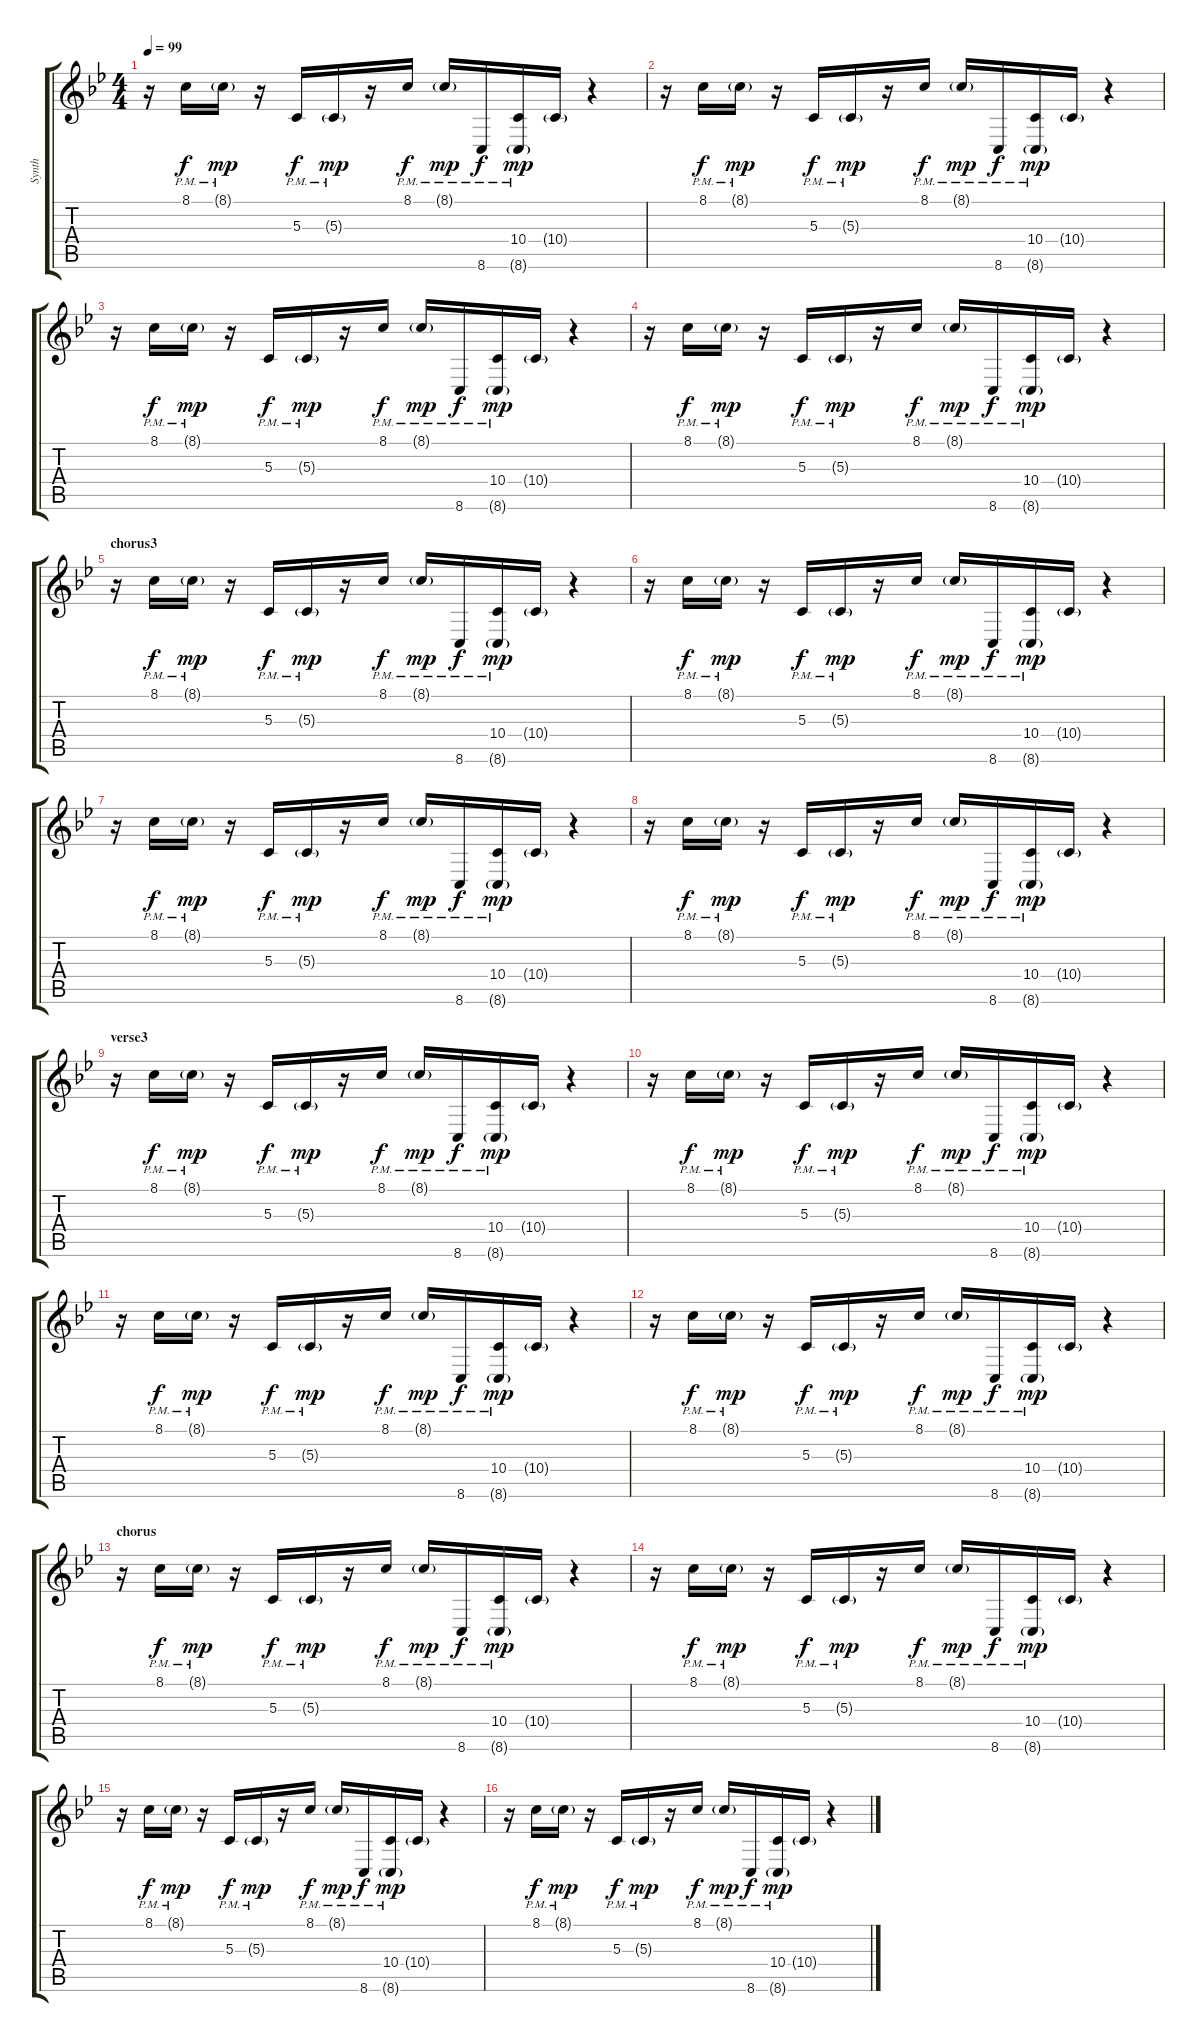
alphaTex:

\track ("Synth" "Synth") {instrument kalimba}
\staff {score tabs}
\tuning (E4 B3 G3 D3 A2 E2) {hide}
\ts (4 4)
\tempo 99
\clef g2
\ks bb
r.16{dy mp} 8.1{pm}.16{dy f} 8.1{g pm}.16{dy mp} r.16 5.3{pm}.16{dy f} 5.3{g pm}.16{dy mp} r.16 8.1{pm}.16{dy f} 8.1{g pm}.16{dy mp} 8.6{pm}.16{dy f} (10.4{pm} 8.6{g}).16{dy mp} 10.4{g}.16 r.4 |
r.16 8.1{pm}.16{dy f} 8.1{g pm}.16{dy mp} r.16 5.3{pm}.16{dy f} 5.3{g pm}.16{dy mp} r.16 8.1{pm}.16{dy f} 8.1{g pm}.16{dy mp} 8.6{pm}.16{dy f} (10.4{pm} 8.6{g}).16{dy mp} 10.4{g}.16 r.4 |
r.16 8.1{pm}.16{dy f} 8.1{g pm}.16{dy mp} r.16 5.3{pm}.16{dy f} 5.3{g pm}.16{dy mp} r.16 8.1{pm}.16{dy f} 8.1{g pm}.16{dy mp} 8.6{pm}.16{dy f} (10.4{pm} 8.6{g}).16{dy mp} 10.4{g}.16 r.4 |
r.16 8.1{pm}.16{dy f} 8.1{g pm}.16{dy mp} r.16 5.3{pm}.16{dy f} 5.3{g pm}.16{dy mp} r.16 8.1{pm}.16{dy f} 8.1{g pm}.16{dy mp} 8.6{pm}.16{dy f} (10.4{pm} 8.6{g}).16{dy mp} 10.4{g}.16 r.4 |
\section ("" "chorus3")
r.16 8.1{pm}.16{dy f} 8.1{g pm}.16{dy mp} r.16 5.3{pm}.16{dy f} 5.3{g pm}.16{dy mp} r.16 8.1{pm}.16{dy f} 8.1{g pm}.16{dy mp} 8.6{pm}.16{dy f} (10.4{pm} 8.6{g}).16{dy mp} 10.4{g}.16 r.4 |
r.16 8.1{pm}.16{dy f} 8.1{g pm}.16{dy mp} r.16 5.3{pm}.16{dy f} 5.3{g pm}.16{dy mp} r.16 8.1{pm}.16{dy f} 8.1{g pm}.16{dy mp} 8.6{pm}.16{dy f} (10.4{pm} 8.6{g}).16{dy mp} 10.4{g}.16 r.4 |
r.16 8.1{pm}.16{dy f} 8.1{g pm}.16{dy mp} r.16 5.3{pm}.16{dy f} 5.3{g pm}.16{dy mp} r.16 8.1{pm}.16{dy f} 8.1{g pm}.16{dy mp} 8.6{pm}.16{dy f} (10.4{pm} 8.6{g}).16{dy mp} 10.4{g}.16 r.4 |
r.16 8.1{pm}.16{dy f} 8.1{g pm}.16{dy mp} r.16 5.3{pm}.16{dy f} 5.3{g pm}.16{dy mp} r.16 8.1{pm}.16{dy f} 8.1{g pm}.16{dy mp} 8.6{pm}.16{dy f} (10.4{pm} 8.6{g}).16{dy mp} 10.4{g}.16 r.4 |
\section ("" "verse3")
r.16 8.1{pm}.16{dy f} 8.1{g pm}.16{dy mp} r.16 5.3{pm}.16{dy f} 5.3{g pm}.16{dy mp} r.16 8.1{pm}.16{dy f} 8.1{g pm}.16{dy mp} 8.6{pm}.16{dy f} (10.4{pm} 8.6{g}).16{dy mp} 10.4{g}.16 r.4 |
r.16 8.1{pm}.16{dy f} 8.1{g pm}.16{dy mp} r.16 5.3{pm}.16{dy f} 5.3{g pm}.16{dy mp} r.16 8.1{pm}.16{dy f} 8.1{g pm}.16{dy mp} 8.6{pm}.16{dy f} (10.4{pm} 8.6{g}).16{dy mp} 10.4{g}.16 r.4 |
r.16 8.1{pm}.16{dy f} 8.1{g pm}.16{dy mp} r.16 5.3{pm}.16{dy f} 5.3{g pm}.16{dy mp} r.16 8.1{pm}.16{dy f} 8.1{g pm}.16{dy mp} 8.6{pm}.16{dy f} (10.4{pm} 8.6{g}).16{dy mp} 10.4{g}.16 r.4 |
r.16 8.1{pm}.16{dy f} 8.1{g pm}.16{dy mp} r.16 5.3{pm}.16{dy f} 5.3{g pm}.16{dy mp} r.16 8.1{pm}.16{dy f} 8.1{g pm}.16{dy mp} 8.6{pm}.16{dy f} (10.4{pm} 8.6{g}).16{dy mp} 10.4{g}.16 r.4 |
\section ("" "chorus")
r.16 8.1{pm}.16{dy f} 8.1{g pm}.16{dy mp} r.16 5.3{pm}.16{dy f} 5.3{g pm}.16{dy mp} r.16 8.1{pm}.16{dy f} 8.1{g pm}.16{dy mp} 8.6{pm}.16{dy f} (10.4{pm} 8.6{g}).16{dy mp} 10.4{g}.16 r.4 |
r.16 8.1{pm}.16{dy f} 8.1{g pm}.16{dy mp} r.16 5.3{pm}.16{dy f} 5.3{g pm}.16{dy mp} r.16 8.1{pm}.16{dy f} 8.1{g pm}.16{dy mp} 8.6{pm}.16{dy f} (10.4{pm} 8.6{g}).16{dy mp} 10.4{g}.16 r.4 |
r.16 8.1{pm}.16{dy f} 8.1{g pm}.16{dy mp} r.16 5.3{pm}.16{dy f} 5.3{g pm}.16{dy mp} r.16 8.1{pm}.16{dy f} 8.1{g pm}.16{dy mp} 8.6{pm}.16{dy f} (10.4{pm} 8.6{g}).16{dy mp} 10.4{g}.16 r.4 |
r.16 8.1{pm}.16{dy f} 8.1{g pm}.16{dy mp} r.16 5.3{pm}.16{dy f} 5.3{g pm}.16{dy mp} r.16 8.1{pm}.16{dy f} 8.1{g pm}.16{dy mp} 8.6{pm}.16{dy f} (10.4{pm} 8.6{g}).16{dy mp} 10.4{g}.16 r.4
